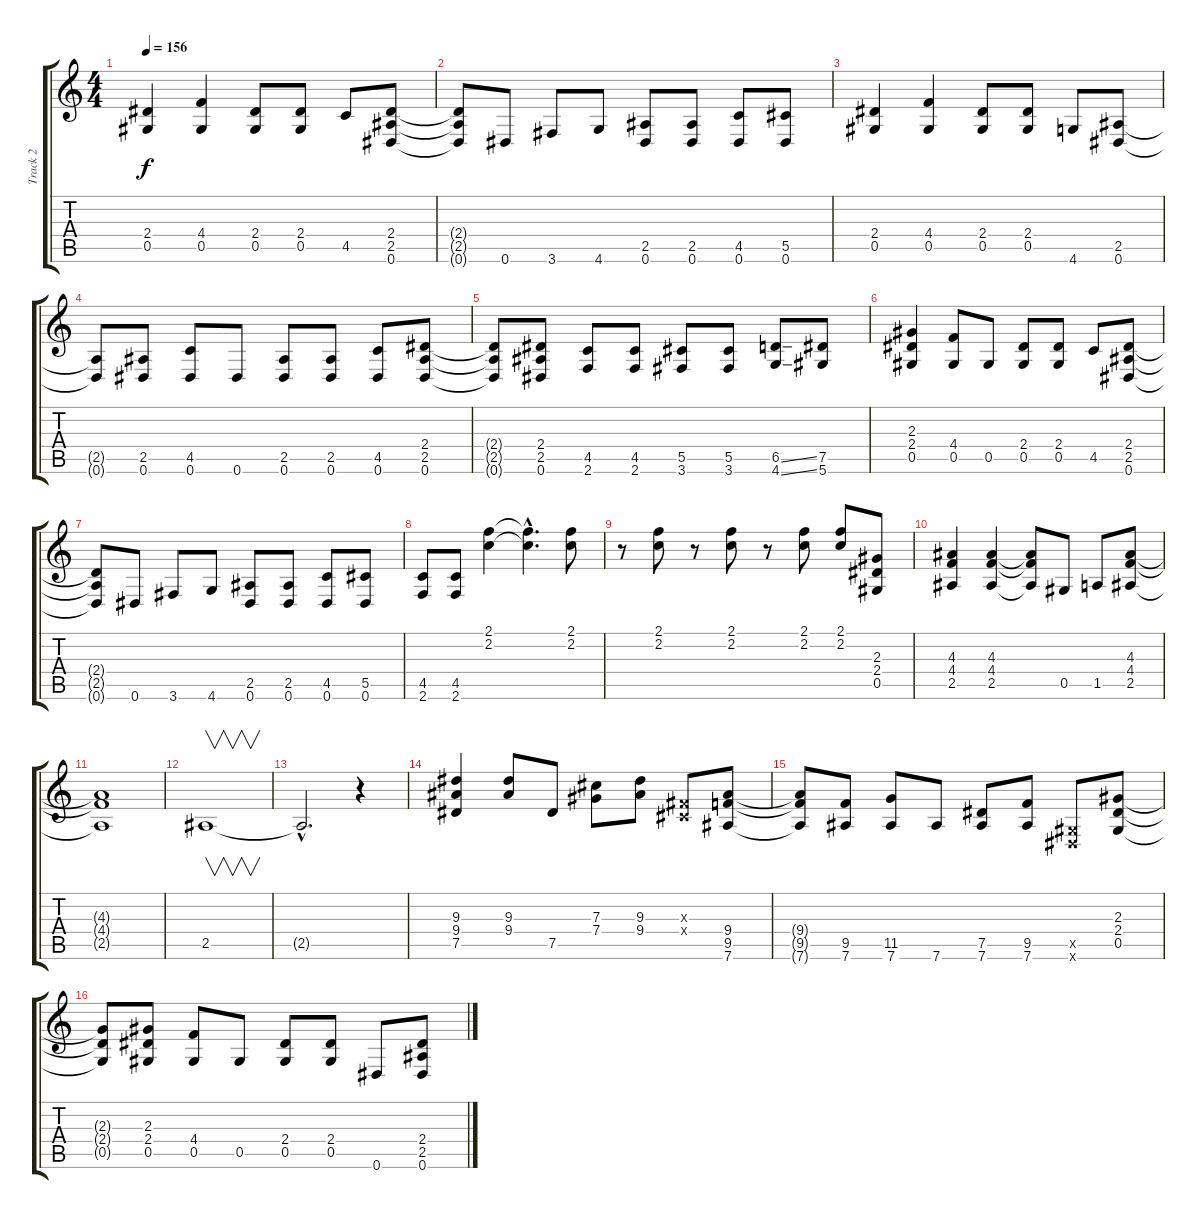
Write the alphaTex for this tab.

\track ("Track 2" "Track 2") {instrument overdrivenguitar}
\staff {score tabs}
\tuning (Eb4 Bb3 Gb3 Db3 Ab2 Eb2) {hide}
\ts (4 4)
\tempo 156
\clef g2
\ks c
(2.4 0.5).4{dy f} (4.4 0.5).4 (2.4 0.5).8 (2.4 0.5).8 4.5.8 (2.4 2.5 0.6).8 |
(2.4{t} 2.5{t} 0.6{t}).8 0.6.8 3.6.8 4.6.8 (2.5 0.6).8 (2.5 0.6).8 (4.5 0.6).8 (5.5 0.6).8 |
(2.4 0.5).4 (4.4 0.5).4 (2.4 0.5).8 (2.4 0.5).8 4.6.8 (2.5 0.6).8 |
(2.5{t} 0.6{t}).8 (2.5 0.6).8 (4.5 0.6).8 0.6.8 (2.5 0.6).8 (2.5 0.6).8 (4.5 0.6).8 (2.4 2.5 0.6).8 |
(2.4{t} 2.5{t} 0.6{t}).8 (2.4 2.5 0.6).8 (4.5 2.6).8 (4.5 2.6).8 (5.5 3.6).8 (5.5 3.6).8 (6.5{ss} 4.6{ss}).8 (7.5 5.6).8 |
(2.3 2.4 0.5).4 (4.4 0.5).8 0.5.8 (2.4 0.5).8 (2.4 0.5).8 4.5.8 (2.4 2.5 0.6).8 |
(2.4{t} 2.5{t} 0.6{t}).8 0.6.8 3.6.8 4.6.8 (2.5 0.6).8 (2.5 0.6).8 (4.5 0.6).8 (5.5 0.6).8 |
(4.5 2.6).8 (4.5 2.6).8 (2.1 2.2).4 (2.1{hac t} 2.2{hac t}).4{d} (2.1 2.2).8 |
r.8 (2.1 2.2).8 r.8 (2.1 2.2).8 r.8 (2.1 2.2).8 (2.1 2.2).8 (2.3 2.4 0.5).8 |
(4.3 4.4 2.5).4 (4.3 4.4 2.5).4 (4.3{t} 4.4{t} 2.5{t}).8 0.5.8 1.5.8 (4.3 4.4 2.5).8 |
(4.3{t} 4.4{t} 2.5{t}).1 |
2.5.1{v} |
2.5{hac t}.2{d} r.4 |
(9.3 9.4 7.5).4 (9.3 9.4).8 7.5.8 (7.3 7.4).8 (9.3 9.4).8 (0.3{x} 0.4{x}).8 (9.4 9.5 7.6).8 |
(9.4{t} 9.5{t} 7.6{t}).8 (9.5 7.6).8 (11.5 7.6).8 7.6.8 (7.5 7.6).8 (9.5 7.6).8 (0.5{x} 0.6{x}).8 (2.3 2.4 0.5).8 |
(2.3{t} 2.4{t} 0.5{t}).8 (2.3 2.4 0.5).8 (4.4 0.5).8 0.5.8 (2.4 0.5).8 (2.4 0.5).8 0.6.8 (2.4 2.5 0.6).8
